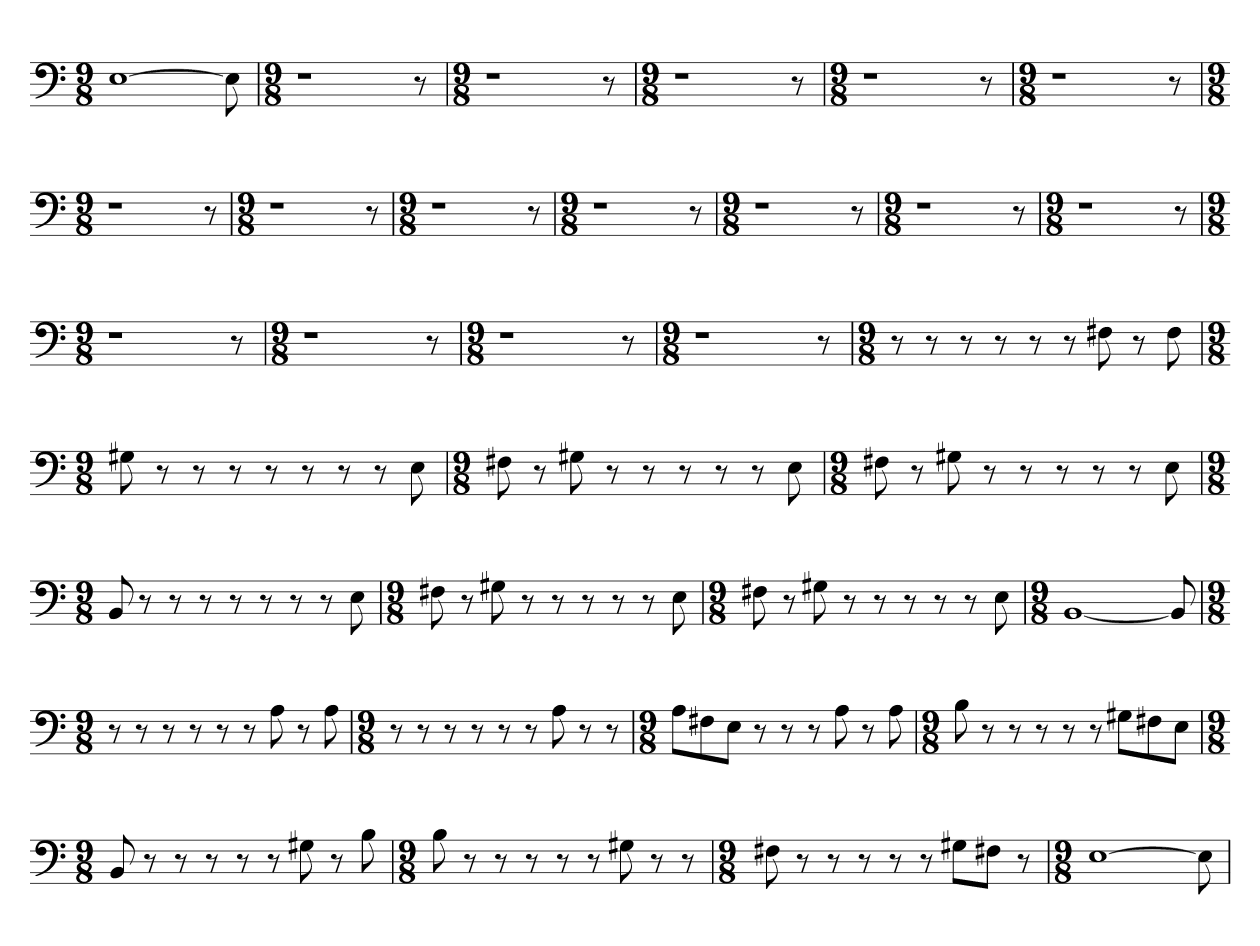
**kern
*part1
*staff1
*M9/8
=
[1E
8E]
=
*M9/8
1r
8r
=
*M9/8
1r
8r
=
*M9/8
1r
8r
=
*M9/8
1r
8r
=
*M9/8
1r
8r
=
*M9/8
1r
8r
=
*M9/8
1r
8r
=
*M9/8
1r
8r
=
*M9/8
1r
8r
=
*M9/8
1r
8r
=
*M9/8
1r
8r
=
*M9/8
1r
8r
=
*M9/8
1r
8r
=
*M9/8
1r
8r
=
*M9/8
1r
8r
=
*M9/8
1r
8r
=
*M9/8
8r
8r
8r
8r
8r
8r
8F#X
8r
8F#
=
*M9/8
8G#X
8r
8r
8r
8r
8r
8r
8r
8E
=
*M9/8
8F#X
8r
8G#X
8r
8r
8r
8r
8r
8E
=
*M9/8
8F#X
8r
8G#X
8r
8r
8r
8r
8r
8E
=
*M9/8
8BB
8r
8r
8r
8r
8r
8r
8r
8E
=
*M9/8
8F#X
8r
8G#X
8r
8r
8r
8r
8r
8E
=
*M9/8
8F#X
8r
8G#X
8r
8r
8r
8r
8r
8E
=
*M9/8
[1BB
8BB]
=
*M9/8
8r
8r
8r
8r
8r
8r
8A
8r
8A
=
*M9/8
8r
8r
8r
8r
8r
8r
8A
8r
8r
=
*M9/8
8AL
8F#X
8EJ
8r
8r
8r
8A
8r
8A
=
*M9/8
8B
8r
8r
8r
8r
8r
8G#XL
8F#X
8EJ
=
*M9/8
8BB
8r
8r
8r
8r
8r
8G#X
8r
8B
=
*M9/8
8B
8r
8r
8r
8r
8r
8G#X
8r
8r
=
*M9/8
8F#X
8r
8r
8r
8r
8r
8G#XL
8F#XJ
8r
=
*M9/8
[1E
8E]
=
*-
